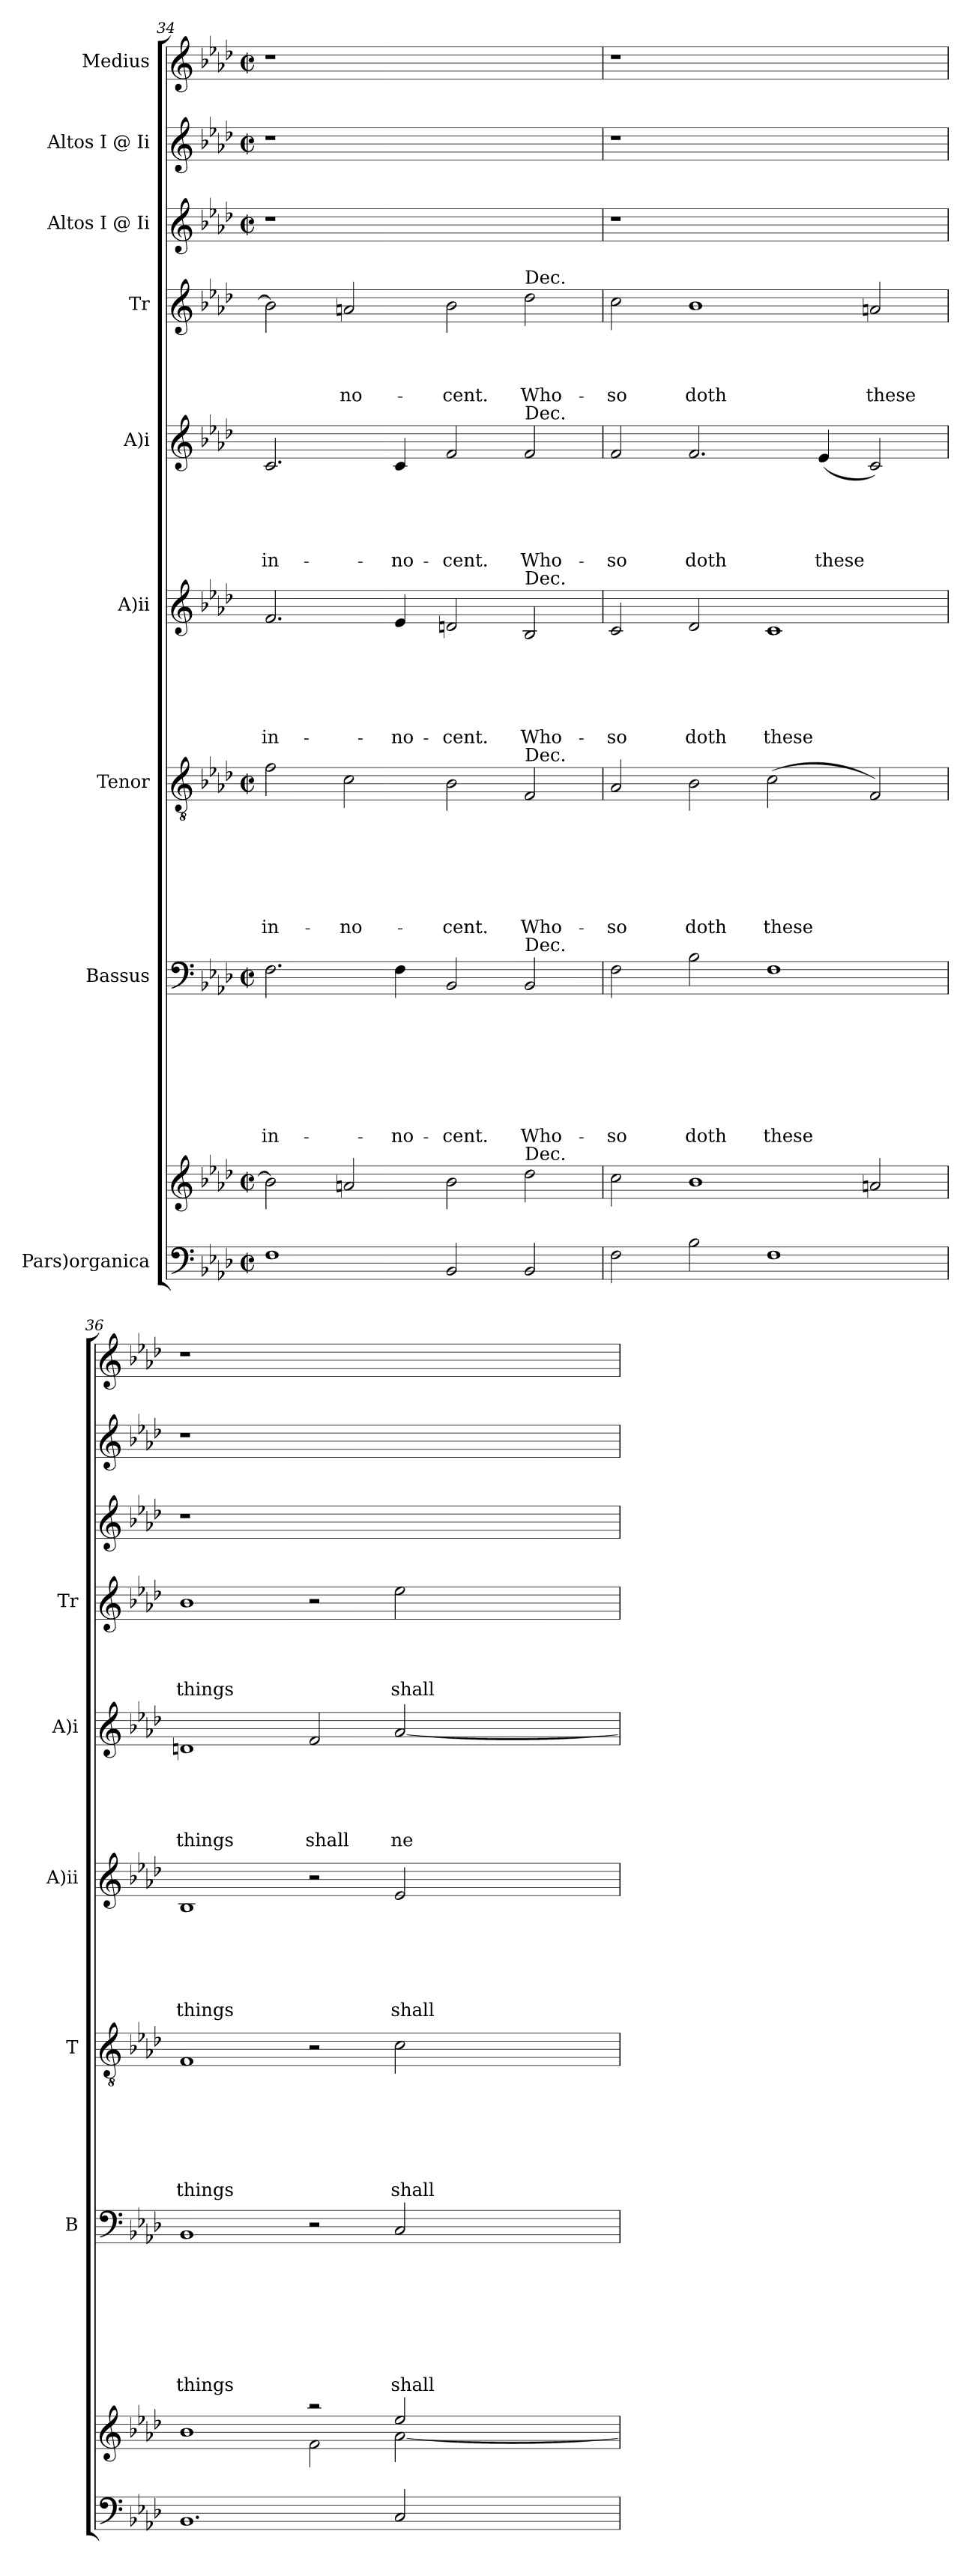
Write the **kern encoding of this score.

**kern	**kern	**kern	**text	**text	**text	**text	**text	**text	**text	**text	**kern	**text	**text	**text	**text	**text	**text	**text	**kern	**text	**text	**text	**text	**text	**text	**kern	**text	**text	**text	**text	**text	**kern	**text	**text	**text	**text	**kern	**kern	**kern
*part9	*part9	*part8	*part8	*part8	*part8	*part8	*part8	*part8	*part8	*part8	*part7	*part7	*part7	*part7	*part7	*part7	*part7	*part7	*part6	*part6	*part6	*part6	*part6	*part6	*part6	*part5	*part5	*part5	*part5	*part5	*part5	*part4	*part4	*part4	*part4	*part4	*part3	*part2	*part1
*staff10	*staff9	*staff8	*staff8	*staff8	*staff8	*staff8	*staff8	*staff8	*staff8	*staff8	*staff7	*staff7	*staff7	*staff7	*staff7	*staff7	*staff7	*staff7	*staff6	*staff6	*staff6	*staff6	*staff6	*staff6	*staff6	*staff5	*staff5	*staff5	*staff5	*staff5	*staff5	*staff4	*staff4	*staff4	*staff4	*staff4	*staff3	*staff2	*staff1
*I"Pars)organica	*	*I"Bassus	*	*	*	*	*	*	*	*	*I"Tenor	*	*	*	*	*	*	*	*I"A)ii	*	*	*	*	*	*	*I"A)i	*	*	*	*	*	*I"Tr	*	*	*	*	*I"Altos I @ Ii	*I"Altos I @ Ii	*I"Medius
*	*	*I'B	*	*	*	*	*	*	*	*	*I'T	*	*	*	*	*	*	*	*I'A)ii	*	*	*	*	*	*	*I'A)i	*	*	*	*	*	*I'Tr	*	*	*	*	*	*	*
*clefF4	*clefG2	*clefF4	*	*	*	*	*	*	*	*	*clefGv2	*	*	*	*	*	*	*	*clefG2	*	*	*	*	*	*	*clefG2	*	*	*	*	*	*clefG2	*	*	*	*	*clefG2	*clefG2	*clefG2
*k[b-e-a-d-]	*k[b-e-a-d-]	*k[b-e-a-d-]	*	*	*	*	*	*	*	*	*k[b-e-a-d-]	*	*	*	*	*	*	*	*k[b-e-a-d-]	*	*	*	*	*	*	*k[b-e-a-d-]	*	*	*	*	*	*k[b-e-a-d-]	*	*	*	*	*k[b-e-a-d-]	*k[b-e-a-d-]	*k[b-e-a-d-]
*A-:	*A-:	*A-:	*	*	*	*	*	*	*	*	*A-:	*	*	*	*	*	*	*	*A-:	*	*	*	*	*	*	*A-:	*	*	*	*	*	*A-:	*	*	*	*	*A-:	*A-:	*A-:
*M2/2	*M2/2	*M2/2	*	*	*	*	*	*	*	*	*M2/2	*	*	*	*	*	*	*	*	*	*	*	*	*	*	*	*	*	*	*	*	*	*	*	*	*	*M2/2	*M2/2	*M2/2
*met(c|)	*met(c|)	*met(c|)	*	*	*	*	*	*	*	*	*met(c|)	*	*	*	*	*	*	*	*	*	*	*	*	*	*	*	*	*	*	*	*	*	*	*	*	*	*met(c|)	*met(c|)	*met(c|)
=34	=34	=34	=34	=34	=34	=34	=34	=34	=34	=34	=34	=34	=34	=34	=34	=34	=34	=34	=34	=34	=34	=34	=34	=34	=34	=34	=34	=34	=34	=34	=34	=34	=34	=34	=34	=34	=34	=34	=34
!	!	!	!	!	!	!	!	!	!	!LO:LY:b	!	!	!	!	!	!	!	!LO:LY:b	!	!	!	!	!	!	!LO:LY:b	!	!	!	!	!	!LO:LY:b	!	!	!	!	!	!	!	!
1F	2b-\]	2.F\	.	.	.	.	.	.	.	in-	2f\	.	.	.	.	.	.	in-	2.f/	.	.	.	.	.	in-	2.c/	.	.	.	.	in-	2b-\]	.	.	.	.	1r	1r	1r
!	!	!	!	!	!	!	!	!	!	!	!	!	!	!	!	!	!	!LO:LY:b	!	!	!	!	!	!	!	!	!	!	!	!	!	!	!	!	!	!LO:LY:b	!	!	!
.	2an/	.	.	.	.	.	.	.	.	.	2c\	.	.	.	.	.	.	-no-	.	.	.	.	.	.	.	.	.	.	.	.	.	2an/	.	.	.	-no-	.	.	.
!	!	!	!	!	!	!	!	!	!	!LO:LY:b	!	!	!	!	!	!	!	!	!	!	!	!	!	!	!LO:LY:b	!	!	!	!	!	!LO:LY:b	!	!	!	!	!	!	!	!
.	.	4F\	.	.	.	.	.	.	.	-no-	.	.	.	.	.	.	.	.	4e-/	.	.	.	.	.	-no-	4c/	.	.	.	.	-no-	.	.	.	.	.	.	.	.
!	!	!	!	!	!	!	!	!	!	!LO:LY:b	!	!	!	!	!	!	!	!LO:LY:b	!	!	!	!	!	!	!LO:LY:b	!	!	!	!	!	!LO:LY:b	!	!	!	!	!LO:LY:b	!	!	!
2BB-/	2b-\	2BB-/	.	.	.	.	.	.	.	-cent.	2B-\	.	.	.	.	.	.	-cent.	2dn/	.	.	.	.	.	-cent.	2f/	.	.	.	.	-cent.	2b-\	.	.	.	-cent.	1ryy	1ryy	1ryy
!	!	!	!	!	!	!	!	!	!	!	!	!	!	!	!	!	!	!	!	!	!	!	!	!	!	!	!	!	!	!	!	!LO:TX:a:t=Dec.	!	!	!	!	!	!	!
!	!	!	!	!	!	!	!	!	!	!	!	!	!	!	!	!	!	!	!	!	!	!	!	!	!	!LO:TX:a:t=Dec.	!	!	!	!	!	!	!	!	!	!	!	!	!
!	!	!	!	!	!	!	!	!	!	!	!	!	!	!	!	!	!	!	!LO:TX:a:t=Dec.	!	!	!	!	!	!	!	!	!	!	!	!	!	!	!	!	!	!	!	!
!	!	!	!	!	!	!	!	!	!	!	!LO:TX:a:t=Dec.	!	!	!	!	!	!	!	!	!	!	!	!	!	!	!	!	!	!	!	!	!	!	!	!	!	!	!	!
!	!	!LO:TX:a:t=Dec.	!	!	!	!	!	!	!	!	!	!	!	!	!	!	!	!	!	!	!	!	!	!	!	!	!	!	!	!	!	!	!	!	!	!	!	!	!
!	!LO:TX:a:t=Dec.	!	!	!	!	!	!	!	!	!	!	!	!	!	!	!	!	!	!	!	!	!	!	!	!	!	!	!	!	!	!	!	!	!	!	!	!	!	!
!	!	!	!	!	!	!	!	!	!	!LO:LY:b	!	!	!	!	!	!	!	!LO:LY:b	!	!	!	!	!	!	!LO:LY:b	!	!	!	!	!	!LO:LY:b	!	!	!	!	!LO:LY:b	!	!	!
2BB-/	2dd-\	2BB-/	.	.	.	.	.	.	.	Who-	2F/	.	.	.	.	.	.	Who-	2B-/	.	.	.	.	.	Who-	2f/	.	.	.	.	Who-	2dd-\	.	.	.	Who-	.	.	.
!!LO:PB:g=z
=35	=35	=35	=35	=35	=35	=35	=35	=35	=35	=35	=35	=35	=35	=35	=35	=35	=35	=35	=35	=35	=35	=35	=35	=35	=35	=35	=35	=35	=35	=35	=35	=35	=35	=35	=35	=35	=35	=35	=35
!	!	!	!	!	!	!	!	!	!	!LO:LY:b	!	!	!	!	!	!	!	!LO:LY:b	!	!	!	!	!	!	!LO:LY:b	!	!	!	!	!	!LO:LY:b	!	!	!	!	!LO:LY:b	!	!	!
2F\	2cc\	2F\	.	.	.	.	.	.	.	-so	2A-/	.	.	.	.	.	.	-so	2c/	.	.	.	.	.	-so	2f/	.	.	.	.	-so	2cc\	.	.	.	-so	1r	1r	1r
!	!	!	!	!	!	!	!	!	!	!LO:LY:b	!	!	!	!	!	!	!	!LO:LY:b	!	!	!	!	!	!	!LO:LY:b	!	!	!	!	!	!LO:LY:b	!	!	!	!	!LO:LY:b	!	!	!
2B-\	1b-	2B-\	.	.	.	.	.	.	.	doth	2B-\	.	.	.	.	.	.	doth	2d-/	.	.	.	.	.	doth	2.f/	.	.	.	.	doth	1b-	.	.	.	doth	.	.	.
!	!	!	!	!	!	!	!	!	!	!LO:LY:b	!	!	!	!	!	!	!	!LO:LY:b	!	!	!	!	!	!	!LO:LY:b	!	!	!	!	!	!	!	!	!	!	!	!	!	!
1F	.	1F	.	.	.	.	.	.	.	these	(>2c\	.	.	.	.	.	.	these	1c	.	.	.	.	.	these	.	.	.	.	.	.	.	.	.	.	.	1ryy	1ryy	1ryy
!	!	!	!	!	!	!	!	!	!	!	!	!	!	!	!	!	!	!	!	!	!	!	!	!	!	!	!	!	!	!	!LO:LY:b	!	!	!	!	!	!	!	!
.	.	.	.	.	.	.	.	.	.	.	.	.	.	.	.	.	.	.	.	.	.	.	.	.	.	(<4e-/	.	.	.	.	these	.	.	.	.	.	.	.	.
!	!	!	!	!	!	!	!	!	!	!	!	!	!	!	!	!	!	!	!	!	!	!	!	!	!	!	!	!	!	!	!	!	!	!	!	!LO:LY:b	!	!	!
.	2an/	.	.	.	.	.	.	.	.	.	2F/)	.	.	.	.	.	.	.	.	.	.	.	.	.	.	2c/)	.	.	.	.	.	2an/	.	.	.	these	.	.	.
=36	=36	=36	=36	=36	=36	=36	=36	=36	=36	=36	=36	=36	=36	=36	=36	=36	=36	=36	=36	=36	=36	=36	=36	=36	=36	=36	=36	=36	=36	=36	=36	=36	=36	=36	=36	=36	=36	=36	=36
*	*^	*	*	*	*	*	*	*	*	*	*	*	*	*	*	*	*	*	*	*	*	*	*	*	*	*	*	*	*	*	*	*	*	*	*	*	*	*	*
!	!	!	!	!	!	!	!	!	!	!	!LO:LY:b	!	!	!	!	!	!	!	!LO:LY:b	!	!	!	!	!	!	!LO:LY:b	!	!	!	!	!	!LO:LY:b	!	!	!	!	!LO:LY:b	!	!	!
1.BB-	1b-	1ryy	1BB-	.	.	.	.	.	.	.	things	1F	.	.	.	.	.	.	things	1B-	.	.	.	.	.	things	1dn	.	.	.	.	things	1b-	.	.	.	things	1r	1r	1r
!	!	!	!	!	!	!	!	!	!	!	!	!	!	!	!	!	!	!	!	!	!	!	!	!	!	!	!	!	!	!	!	!LO:LY:b	!	!	!	!	!	!	!	!
.	2raa	2f\	2r	.	.	.	.	.	.	.	.	2r	.	.	.	.	.	.	.	2r	.	.	.	.	.	.	2f/	.	.	.	.	shall	2r	.	.	.	.	1ryy	1ryy	1ryy
!	!	!	!	!	!	!	!	!	!	!	!LO:LY:b	!	!	!	!	!	!	!	!LO:LY:b	!	!	!	!	!	!	!LO:LY:b	!	!	!	!	!	!LO:LY:b	!	!	!	!	!LO:LY:b	!	!	!
2C/	2ee-/	[<2a-\	2C/	.	.	.	.	.	.	.	shall	2c\	.	.	.	.	.	.	shall	2e-/	.	.	.	.	.	shall	[<2a-/	.	.	.	.	ne-	2ee-\	.	.	.	shall	.	.	.
*	*v	*v	*	*	*	*	*	*	*	*	*	*	*	*	*	*	*	*	*	*	*	*	*	*	*	*	*	*	*	*	*	*	*	*	*	*	*	*	*	*
=	=	=	=	=	=	=	=	=	=	=	=	=	=	=	=	=	=	=	=	=	=	=	=	=	=	=	=	=	=	=	=	=	=	=	=	=	=	=	=
*-	*-	*-	*-	*-	*-	*-	*-	*-	*-	*-	*-	*-	*-	*-	*-	*-	*-	*-	*-	*-	*-	*-	*-	*-	*-	*-	*-	*-	*-	*-	*-	*-	*-	*-	*-	*-	*-	*-	*-
